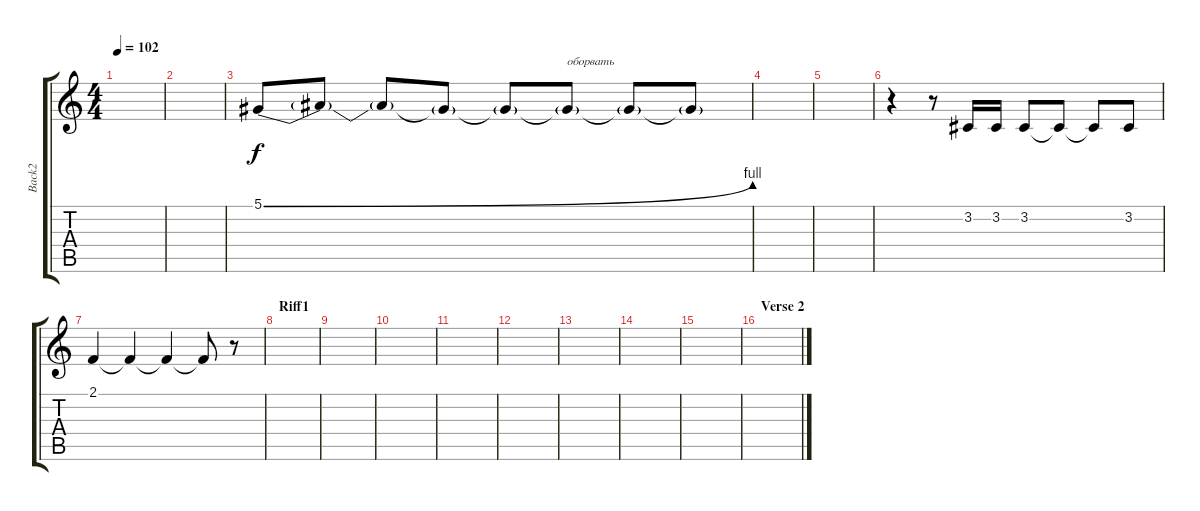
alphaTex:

\track ("Back2" "Back2") {instrument tenorsax}
\staff {score tabs}
\tuning (Eb4 Bb3 Gb3 Db3 Ab2 Eb2) {hide}
\ts (4 4)
\tempo 102
\clef g2
\ks c
|
|
5.1{be (bend 0 0 60 4)}.8 5.1{t}.8 5.1{t}.8 5.1{t}.8 5.1{t}.8 5.1{t}.8{txt "оборвать"} 5.1{t}.8 5.1{t}.8 |
|
|
r.4 r.8 3.2.16 3.2.16 3.2.8 3.2{t}.8 3.2{t}.8 3.2.8 |
2.1.4 2.1{t}.4 2.1{t}.4 2.1{t}.8 r.8 |
\section ("" "Riff1")
|
|
|
|
|
|
|
|
\section ("" "Verse 2")
